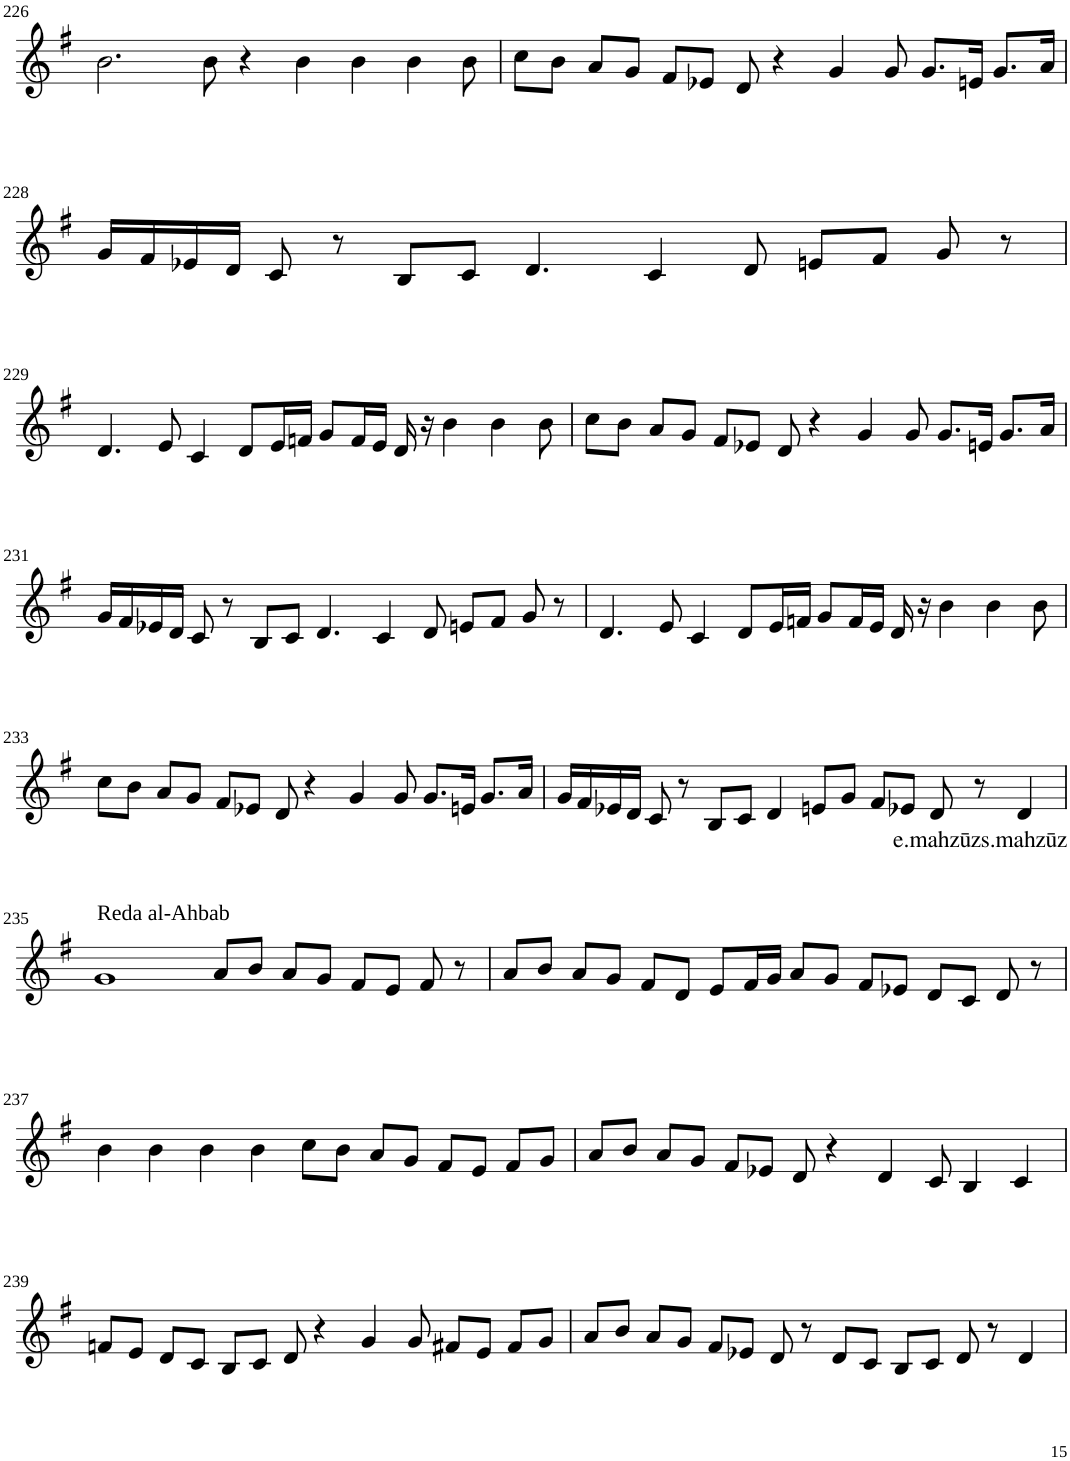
**kern	**text
*part1	*part1
*staff1	*staff1
*I"Violin	*
!!LO:PB:g=z
*clefG2	*
*k[f#]	*
*G:	*
*M8/4	*
=226	=226
2.b\	.
8b\	.
4r	.
4b\	.
4b\	.
4b\	.
8b\	.
=227	=227
8cc\L	.
8b\J	.
8a/L	.
8g/J	.
8f#/L	.
8e-X/J	.
8d/	.
4r	.
4g/	.
8g/	.
8.g/L	.
16en/Jk	.
8.g/L	.
16a/Jk	.
!!LO:LB:g=z
=228	=228
16g/LL	.
16f#/	.
16e-X/	.
16d/JJ	.
8c/	.
8r	.
8B/L	.
8c/J	.
4.d/	.
4c/	.
8d/	.
8en/L	.
8f#/J	.
8g/	.
8r	.
!!LO:LB:g=z
=229	=229
4.d/	.
8e/	.
4c/	.
8d/L	.
16e/L	.
16fn/JJ	.
8g/L	.
16f/L	.
16e/JJ	.
16d/	.
16r	.
4b\	.
4b\	.
8b\	.
=230	=230
8cc\L	.
8b\J	.
8a/L	.
8g/J	.
8f#/L	.
8e-X/J	.
8d/	.
4r	.
4g/	.
8g/	.
8.g/L	.
16en/Jk	.
8.g/L	.
16a/Jk	.
!!LO:LB:g=z
=231	=231
16g/LL	.
16f#/	.
16e-X/	.
16d/JJ	.
8c/	.
8r	.
8B/L	.
8c/J	.
4.d/	.
4c/	.
8d/	.
8en/L	.
8f#/J	.
8g/	.
8r	.
=232	=232
4.d/	.
8e/	.
4c/	.
8d/L	.
16e/L	.
16fn/JJ	.
8g/L	.
16f/L	.
16e/JJ	.
16d/	.
16r	.
4b\	.
4b\	.
8b\	.
!!LO:LB:g=z
=233	=233
8cc\L	.
8b\J	.
8a/L	.
8g/J	.
8f#/L	.
8e-X/J	.
8d/	.
4r	.
4g/	.
8g/	.
8.g/L	.
16en/Jk	.
8.g/L	.
16a/Jk	.
=234	=234
16g/LL	.
16f#/	.
16e-X/	.
16d/JJ	.
8c/	.
8r	.
8B/L	.
8c/J	.
4d/	.
8en/L	.
8g/J	.
8f#/L	.
8e-X/J	.
!	!LO:LY:b
8d/	e.mahzūz
8r	.
!	!LO:LY:b
4d/	s.mahzūz
!!LO:LB:g=z
=235	=235
!LO:TX:a:t=Reda al-Ahbab	!
1g	.
8a/L	.
8b/J	.
8a/L	.
8g/J	.
8f#/L	.
8e/J	.
8f#/	.
8r	.
=236	=236
8a/L	.
8b/J	.
8a/L	.
8g/J	.
8f#/L	.
8d/J	.
8e/L	.
16f#/L	.
16g/JJ	.
8a/L	.
8g/J	.
8f#/L	.
8e-X/J	.
8d/L	.
8c/J	.
8d/	.
8r	.
!!LO:LB:g=z
=237	=237
4b\	.
4b\	.
4b\	.
4b\	.
8cc\L	.
8b\J	.
8a/L	.
8g/J	.
8f#/L	.
8e/J	.
8f#/L	.
8g/J	.
=238	=238
8a/L	.
8b/J	.
8a/L	.
8g/J	.
8f#/L	.
8e-X/J	.
8d/	.
4r	.
4d/	.
8c/	.
4B/	.
4c/	.
!!LO:LB:g=z
=239	=239
8fn/L	.
8e/J	.
8d/L	.
8c/J	.
8B/L	.
8c/J	.
8d/	.
4r	.
4g/	.
8g/	.
8f#X/L	.
8e/J	.
8f#/L	.
8g/J	.
=240	=240
8a/L	.
8b/J	.
8a/L	.
8g/J	.
8f#/L	.
8e-X/J	.
8d/	.
8r	.
8d/L	.
8c/J	.
8B/L	.
8c/J	.
8d/	.
8r	.
4d/	.
=	=
*-	*-
